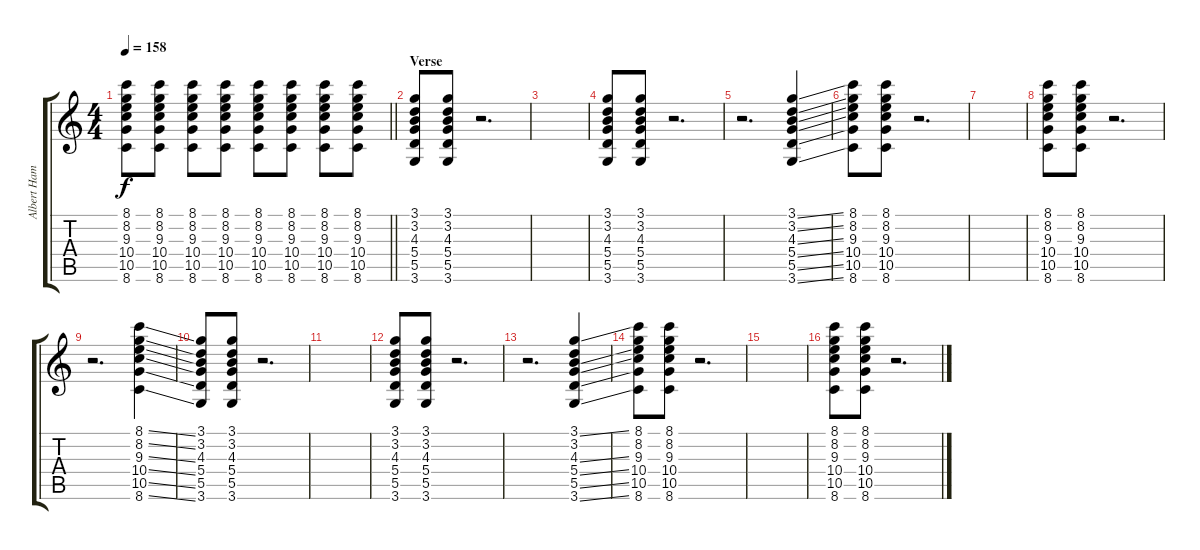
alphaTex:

\track ("Albert Hammond Jr." "Albert Ham") {instrument overdrivenguitar}
\staff {score tabs}
\tuning (E4 B3 G3 D3 A2 E2) {hide}
\ts (4 4)
\tempo 158
\clef g2
\barLineRight lightlight
\ks c
(8.1 8.2 9.3 10.4 10.5 8.6).8{dy f} (8.1 8.2 9.3 10.4 10.5 8.6).8 (8.1 8.2 9.3 10.4 10.5 8.6).8 (8.1 8.2 9.3 10.4 10.5 8.6).8 (8.1 8.2 9.3 10.4 10.5 8.6).8 (8.1 8.2 9.3 10.4 10.5 8.6).8 (8.1 8.2 9.3 10.4 10.5 8.6).8 (8.1 8.2 9.3 10.4 10.5 8.6).8 |
\section ("" "Verse")
(3.1 3.2 4.3 5.4 5.5 3.6).8 (3.1 3.2 4.3 5.4 5.5 3.6).8 r.2{d} |
|
(3.1 3.2 4.3 5.4 5.5 3.6).8 (3.1 3.2 4.3 5.4 5.5 3.6).8 r.2{d} |
r.2{d} (3.1{ss} 3.2{ss} 4.3{ss} 5.4{ss} 5.5{ss} 3.6{ss}).4 |
(8.1 8.2 9.3 10.4 10.5 8.6).8 (8.1 8.2 9.3 10.4 10.5 8.6).8 r.2{d} |
|
(8.1 8.2 9.3 10.4 10.5 8.6).8 (8.1 8.2 9.3 10.4 10.5 8.6).8 r.2{d} |
r.2{d} (8.1{ss} 8.2{ss} 9.3{ss} 10.4{ss} 10.5{ss} 8.6{ss}).4 |
(3.1 3.2 4.3 5.4 5.5 3.6).8 (3.1 3.2 4.3 5.4 5.5 3.6).8 r.2{d} |
|
(3.1 3.2 4.3 5.4 5.5 3.6).8 (3.1 3.2 4.3 5.4 5.5 3.6).8 r.2{d} |
r.2{d} (3.1{ss} 3.2 4.3{ss} 5.4{ss} 5.5{ss} 3.6{ss}).4 |
(8.1 8.2 9.3 10.4 10.5 8.6).8 (8.1 8.2 9.3 10.4 10.5 8.6).8 r.2{d} |
|
(8.1 8.2 9.3 10.4 10.5 8.6).8 (8.1 8.2 9.3 10.4 10.5 8.6).8 r.2{d}
